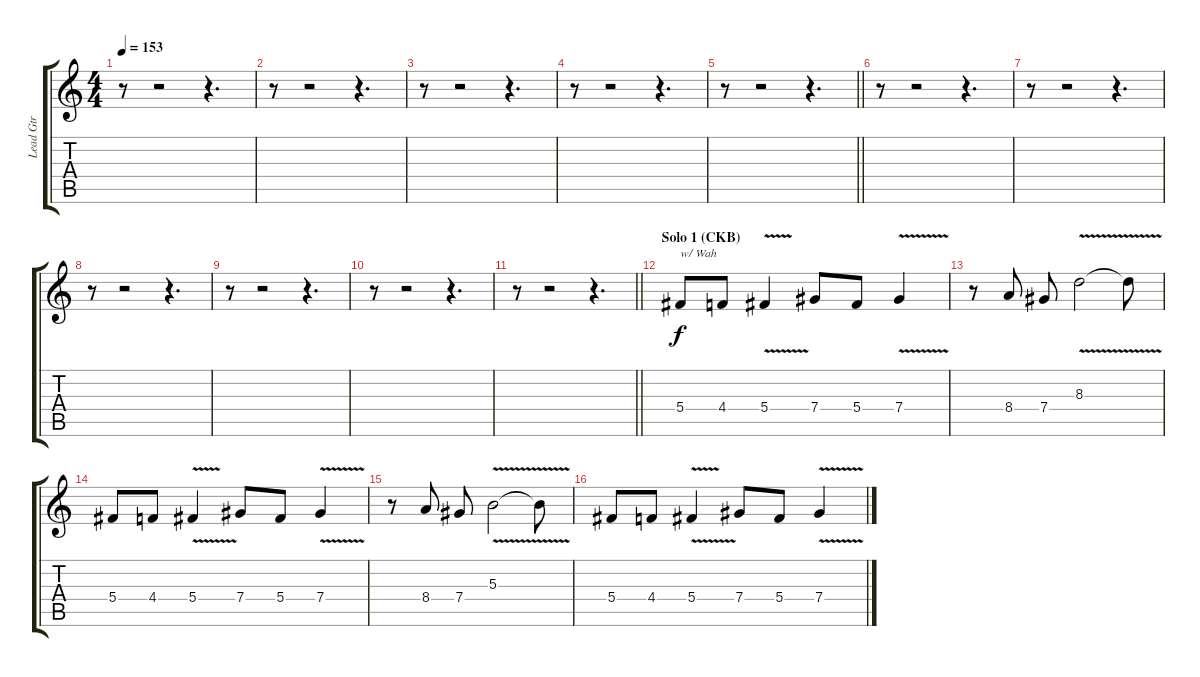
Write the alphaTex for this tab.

\track ("Lead Gtr" "Lead Gtr") {instrument distortionguitar}
\staff {score tabs}
\tuning (Eb4 Bb3 Gb3 Db3 Ab2 Db2) {hide}
\ts (4 4)
\tempo 153
\clef g2
\ks c
r.8{dy f} r.2 r.4{d} |
r.8 r.2 r.4{d} |
r.8 r.2 r.4{d} |
r.8 r.2 r.4{d} |
\barLineRight lightlight
r.8 r.2 r.4{d} |
r.8 r.2 r.4{d} |
r.8 r.2 r.4{d} |
r.8 r.2 r.4{d} |
r.8 r.2 r.4{d} |
r.8 r.2 r.4{d} |
\barLineRight lightlight
r.8 r.2 r.4{d} |
\section ("" "Solo 1 (CKB)")
5.4.8{txt "w/ Wah "} 4.4.8 5.4{v}.4 7.4.8 5.4.8 7.4{v}.4 |
r.8 8.4.8 7.4.8 8.3{v}.2 8.3{v t}.8 |
5.4.8 4.4.8 5.4{v}.4 7.4.8 5.4.8 7.4{v}.4 |
r.8 8.4.8 7.4.8 5.3{v}.2 5.3{v t}.8 |
5.4.8 4.4.8 5.4{v}.4 7.4.8 5.4.8 7.4{v}.4
